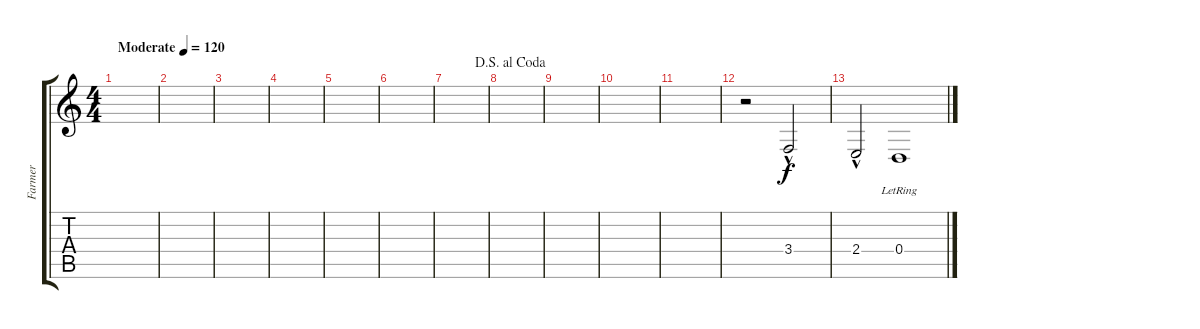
\track ("Farmer" "Farmer") {instrument tuba}
\staff {score tabs}
\tuning (E4 B3 G3 D3 A2 E2) {hide}
\ts (4 4)
\tempo (120 "Moderate")
\clef g2
\ks c
|
|
|
|
|
|
|
\jump dalsegnoalcoda
|
|
|
|
r.2 3.4{hac}.2 |
2.4{hac}.2 0.4{lr}.1{dy f}
